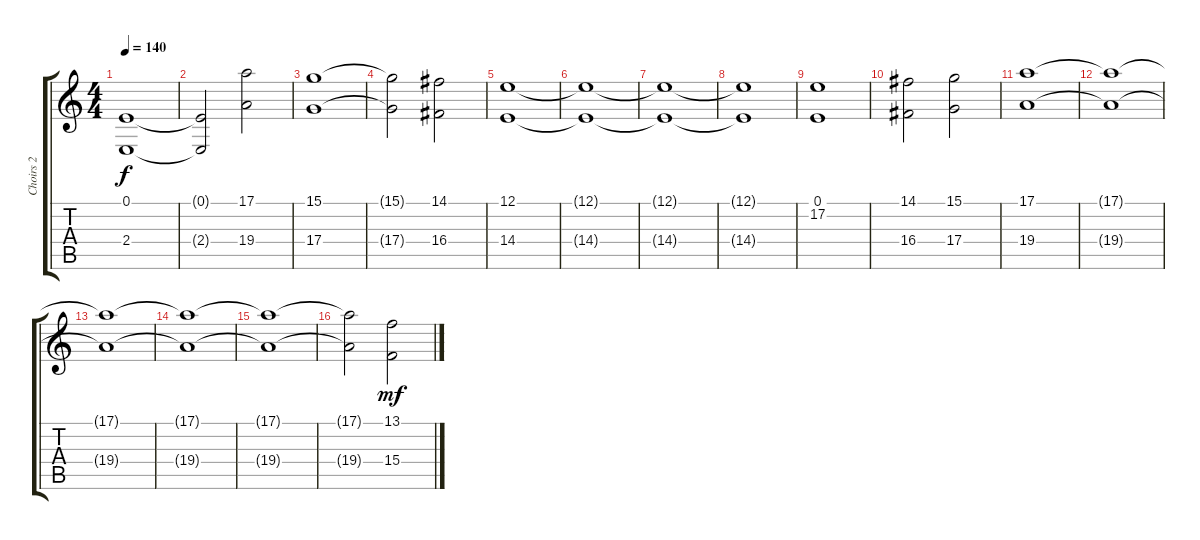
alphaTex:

\track ("Choirs 2" "Choirs 2") {instrument choiraahs}
\staff {score tabs}
\tuning (E4 B3 G3 D3 A2 E2) {hide}
\ts (4 4)
\tempo 140
\clef g2
\ks c
(0.1 2.4).1{dy f} |
(0.1{t} 2.4{t}).2 (17.1 19.4).2 |
(15.1 17.4).1 |
(15.1{t} 17.4{t}).2 (14.1 16.4).2 |
(12.1 14.4).1 |
(12.1{t} 14.4{t}).1 |
(12.1{t} 14.4{t}).1 |
(12.1{t} 14.4{t}).1 |
(0.1 17.2).1 |
(14.1 16.4).2 (15.1 17.4).2 |
(17.1 19.4).1 |
(17.1{t} 19.4{t}).1 |
(17.1{t} 19.4{t}).1 |
(17.1{t} 19.4{t}).1 |
(17.1{t} 19.4{t}).1 |
(17.1{t} 19.4{t}).2 (13.1 15.4).2{dy mf}
